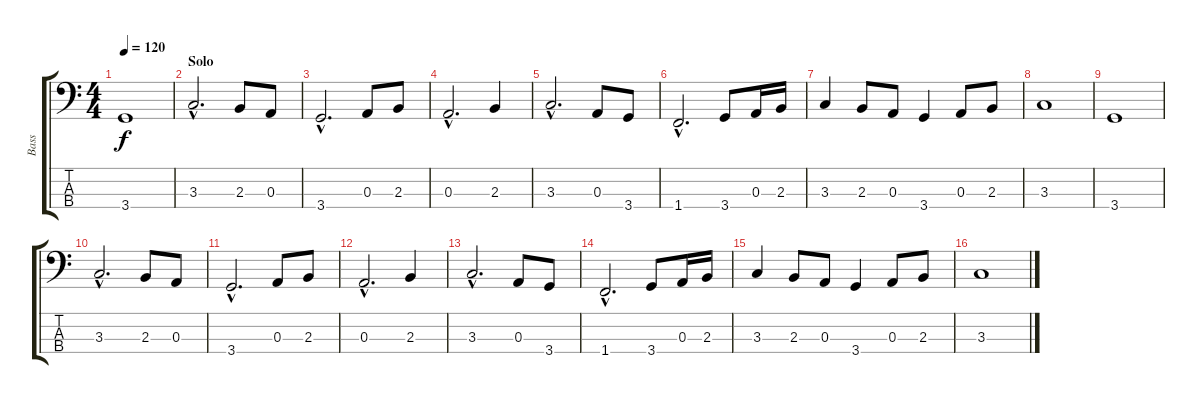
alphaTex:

\track ("Bass" "Bass") {instrument electricbassfinger}
\staff {score tabs}
\tuning (G2 D2 A1 E1) {hide}
\ts (4 4)
\tempo 120
\clef f4
\ks c
3.4.1{dy f} |
\section ("" "Solo")
3.3{hac}.2{d} 2.3.8 0.3.8 |
3.4{hac}.2{d} 0.3.8 2.3.8 |
0.3{hac}.2{d} 2.3.4 |
3.3{hac}.2{d} 0.3.8 3.4.8 |
1.4{hac}.2{d} 3.4.8 0.3.16 2.3.16 |
3.3.4 2.3.8 0.3.8 3.4.4 0.3.8 2.3.8 |
3.3.1 |
3.4.1 |
3.3{hac}.2{d} 2.3.8 0.3.8 |
3.4{hac}.2{d} 0.3.8 2.3.8 |
0.3{hac}.2{d} 2.3.4 |
3.3{hac}.2{d} 0.3.8 3.4.8 |
1.4{hac}.2{d} 3.4.8 0.3.16 2.3.16 |
3.3.4 2.3.8 0.3.8 3.4.4 0.3.8 2.3.8 |
3.3.1
